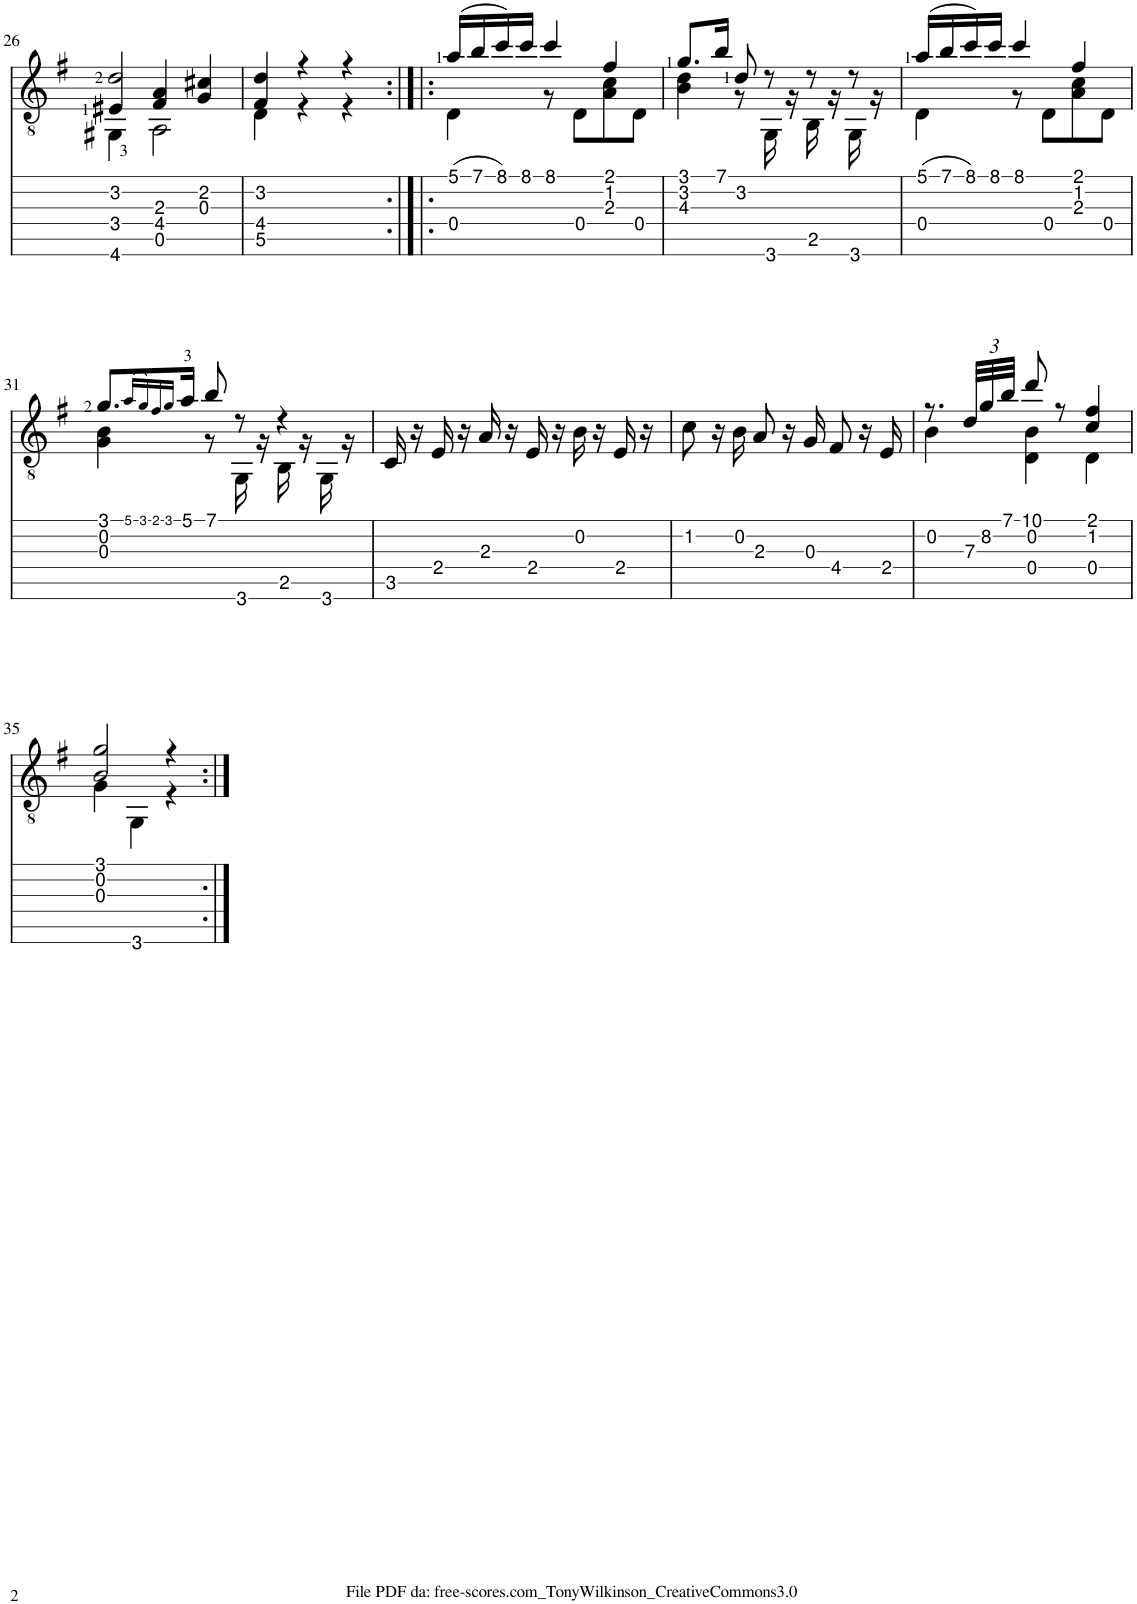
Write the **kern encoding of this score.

**kern	**kern
*part1	*part1
*staff2	*staff1
*I"Guitar	*
*I'Guit.	*
!!LO:PB:g=z
*	*clefGv2
*k[f#]	*k[f#]
*M3/4	*M3/4
=26	=26
*^	*^
*	*^	*	*^
2d	4E#	4GG#	2d/	4E#X/	4GG#X\
.	4F# 4A	2AA	.	4F#/ 4A/	2AA\
4G 4c#	4ryy	.	4G/ 4c#X/	4ryy	.
*	*v	*v	*	*	*
*	*	*	*v	*v
=27	=27	=27	=27
4F# 4d	4D	4F#/ 4d/	4D\
4r	4r	4r	4r
4r	4r	4r	4r
=28:|!|:	=28:|!|:	=28:|!|:	=28:|!|:
16aLL	4D	(16a/LL	4D\
16bJ	.	16b/	.
16ccL	.	16cc/)	.
16ccJJ	.	16cc/JJ	.
4cc	8r	4cc/	8r
.	8D	.	8D\L
4f#	8A\ 8c\L	4f#/	8A\ 8c\
.	8DJ	.	8D\J
=29	=29	=29	=29
8.gL	4B 4d	8.g/L	4B\ 4d\
16bJk	.	16b/Jk	.
8d	8r	8d/	8r
8r	16GG	8r	16GG\
.	16r	.	16r
8r	16BB	8r	16BB\
.	16r	.	16r
8r	16GG	8r	16GG\
.	16r	.	16r
=30	=30	=30	=30
16aLL	4D	(16a/LL	4D\
16bJ	.	16b/	.
16ccL	.	16cc/)	.
16ccJJ	.	16cc/JJ	.
4cc	8r	4cc/	8r
.	8D	.	8D\L
4f#	8A\ 8c\L	4f#/	8A\ 8c\
.	8DJ	.	8D\J
!!LO:LB:g=z	!!
=31	=31	=31	=31
8.gL	4G 4B	8.g/L	4G\ 4B\
qa	.	(16qa/LL	.
qg	.	16qg/)	.
qf#	.	16qf#/	.
qg	.	16qg/JJ	.
16aJk	.	16a/Jk	.
8b	8r	8b/	8r
8r	16GG	8r	16GG\
.	16r	.	16r
4r	16BB	4r	16BB\
.	16r	.	16r
.	16GG	.	16GG\
.	16r	.	16r
*v	*v	*	*
*	*v	*v
=32	=32
16C	16C/
16r	16r
16E	16E/
16r	16r
16A	16A/
16r	16r
16E	16E/
16r	16r
16B	16B\
16r	16r
16E	16E/
16r	16r
=33	=33
8c	8c\
16r	16r
16B	16B\
8A	8A/
16r	16r
16G	16G/
8F#	8F#/
16r	16r
16E	16E/
=34	=34
*^	*^
8.r	4B	8.r	4B\
*Xbrackettup	*	*Xbrackettup	*
48dLLL	.	48d/LLL	.
48g	.	48g/	.
48bJJJ	.	48b/JJJ	.
8dd	4D 4B	8dd/	4D\ 4B\
8r	.	8r	.
4c 4f#	4D	4c/ 4f#/	4D\
!!LO:LB:g=z	!!
=35	=35	=35	=35
2B 2g	4G	2B/ 2g/	4G\
.	4GG	.	4GG\
4r	4r	4r	4r
*v	*v	*	*
*	*v	*v
=:|!	=:|!
*-	*-
